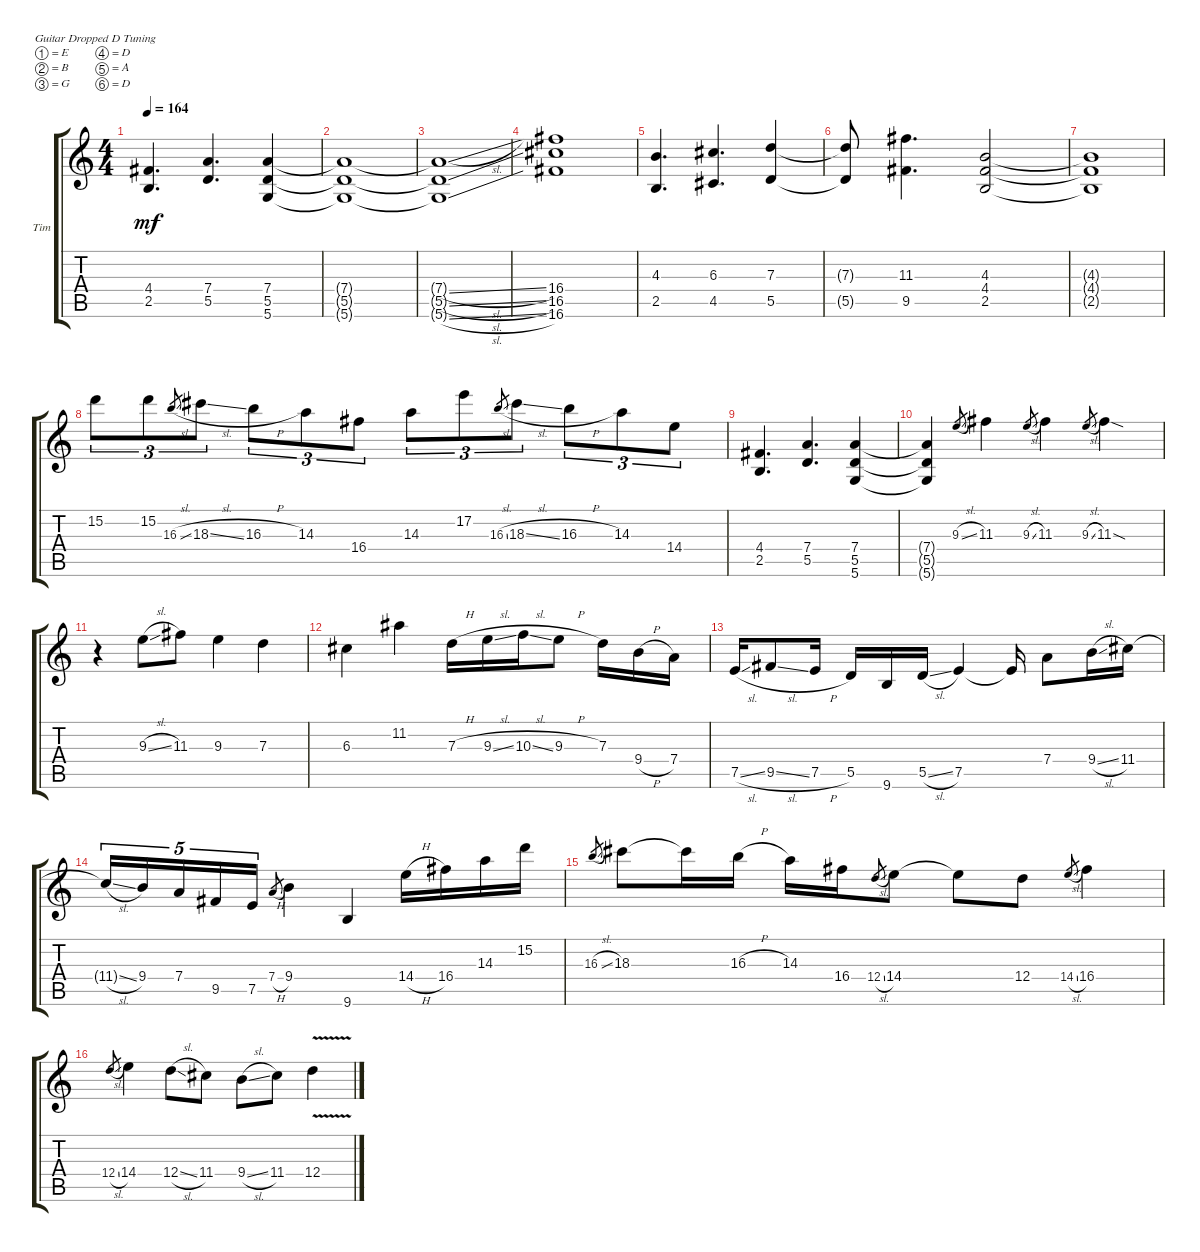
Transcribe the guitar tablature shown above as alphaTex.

\defaultSystemsLayout 4
\bracketExtendMode groupsimilarinstruments
\firstSystemTrackNameOrientation horizontal
\otherSystemsTrackNameOrientation horizontal
\track ("Tim" "Tim") {instrument electricguitarclean}
\staff {score tabs}
\tuning (E4 B3 G3 D3 A2 D2)
\ts (4 4)
\scale
0.504985
\tempo 164
\accidentals auto
\clef g2
\ottava regular
\simile none
\ks c
(2.5 4.4).4{d dy mf} (5.5 7.4).4{d} (5.6 5.5 7.4).4 |
\scale
0.495286 (5.6{t} 5.5{t} 7.4{t}).1 |
\scale
0.490152 (5.6{sl t} 5.5{sl t} 7.4{sl t}).1 |
\scale
0.510015 (16.6 16.5 16.4).1 |
\scale
0.487931 (2.5 4.3).4{d} (4.5 6.3).4{d} (7.3 5.5).4 |
\scale
0.512582 (5.5{t} 7.3{t}).8 (9.5 11.3).4{d} (2.5 4.3 4.4).2 |
(4.4{t} 2.5{t} 4.3{t}).1 |
15.2.8{tu (3 2)} 15.2.8{tu (3 2)} 16.3{sl}.8{tu (3 2) gr} 18.3{sl}.8{tu (3 2)} 16.3{h}.8{tu (3 2)} 14.3.8{tu (3 2)} 16.4.8{tu (3 2)} 14.3.8{tu (3 2)} 17.2.8{tu (3 2)} 16.3{sl}.8{tu (3 2) gr} 18.3{sl}.8{tu (3 2)} 16.3{h}.8{tu (3 2)} 14.3.8{tu (3 2)} 14.4.8{tu (3 2)} |
\scale
0.490091 (2.5 4.4).4{d} (5.5 7.4).4{d} (5.6 5.5 7.4).4 |
\scale
0.508703 (5.6{t} 5.5{t} 7.4{t}).4 9.3{sl}.8{gr} 11.3.4 9.3{sl}.8{gr} 11.3.4 9.3{sl}.8{gr} 11.3{sod}.4 |
\scale
0.507967 r.4 9.3{sl}.8 11.3.8 9.3.4 7.3.4 |
\scale
0.492048 6.3.4 11.2.4 7.3{h}.16 9.3{sl}.16 10.3{sl}.16 9.3{h}.8 7.3.16 9.4{h}.16 7.4.16 |
7.5{sl}.16 9.5{sl}.8 7.5{h}.16 5.5.16 9.6.16 5.5{sl}.16 7.5.4 7.5{t}.16 7.4.8 9.4{sl}.16 11.4.16 |
11.4{sl t}.16{tu (5 4)} 9.4.16{tu (5 4)} 7.4.16{tu (5 4)} 9.5.16{tu (5 4)} 7.5.16{tu (5 4)} 7.4{h}.8{gr} 9.4.4 9.6.4 14.4{h}.16 16.4.16 14.3.16 15.2.16 |
16.3{sl}.8{gr} 18.3.8 18.3{t}.16 16.3{h}.16 14.3.16 16.4.16 12.4{sl}.8{gr} 14.4.8 14.4{t}.8 12.4.8 14.4{sl}.8{gr} 16.4.4 |
\scale
0.483129 12.4{sl}.8{gr} 14.4.4 12.4{sl}.8 11.4.8 9.4{sl}.8 11.4.8 12.4{v}.4
